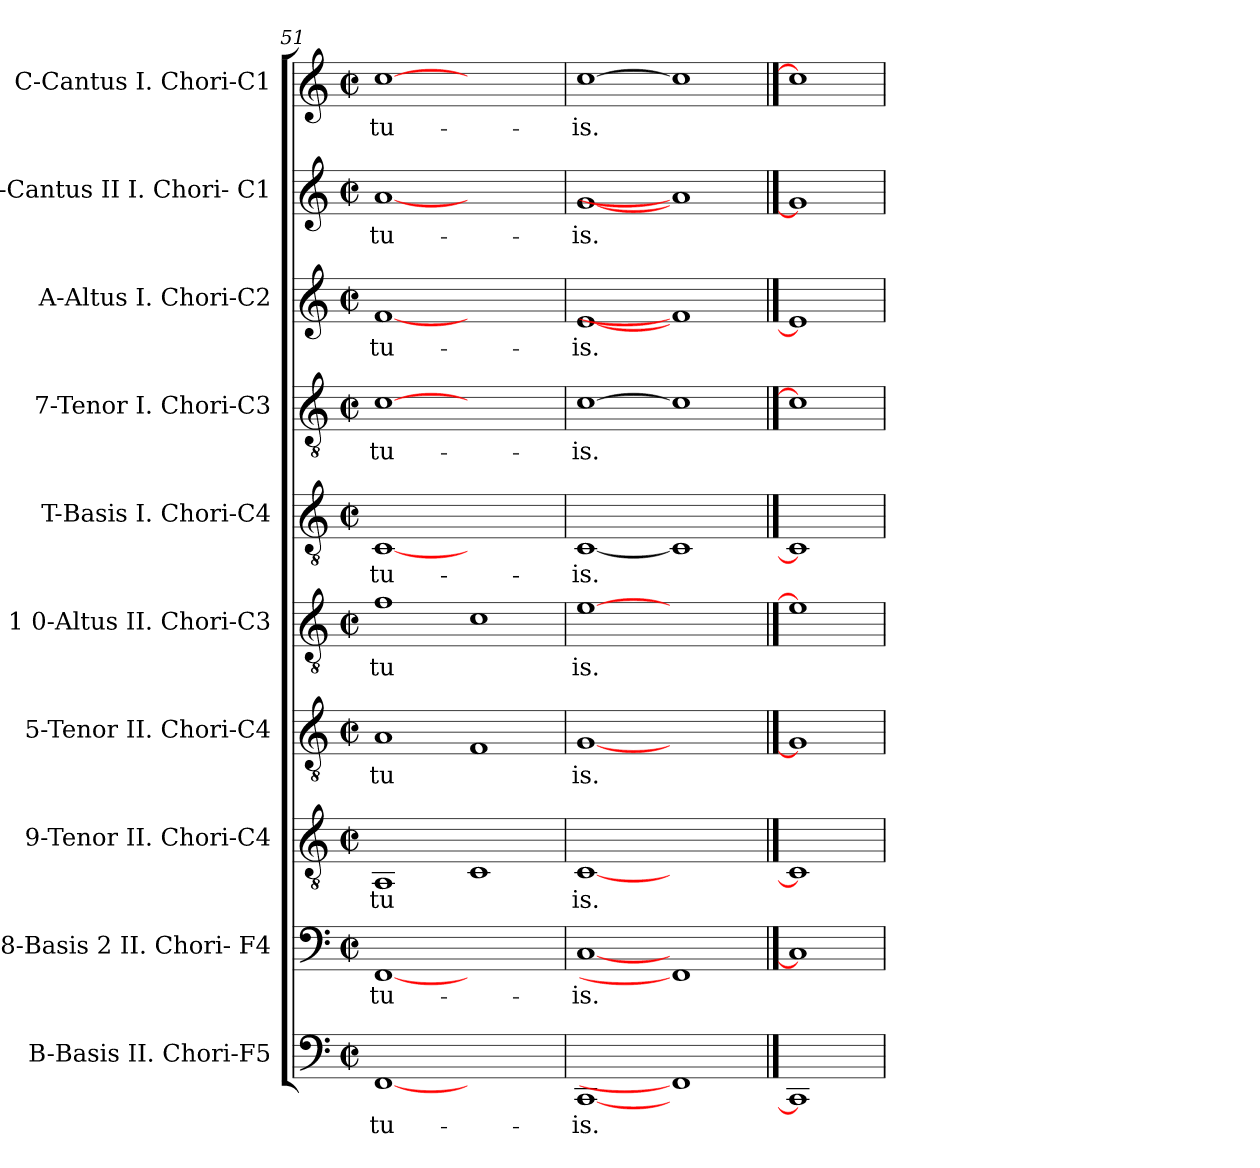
**kern	**text	**kern	**text	**kern	**text	**kern	**text	**kern	**text	**kern	**text	**kern	**text	**kern	**text	**kern	**text	**kern	**text
*part10	*part10	*part9	*part9	*part8	*part8	*part7	*part7	*part6	*part6	*part5	*part5	*part4	*part4	*part3	*part3	*part2	*part2	*part1	*part1
*staff10	*staff10	*staff9	*staff9	*staff8	*staff8	*staff7	*staff7	*staff6	*staff6	*staff5	*staff5	*staff4	*staff4	*staff3	*staff3	*staff2	*staff2	*staff1	*staff1
*I"B-Basis  II. Chori-F5	*	*I"8-Basis 2  II. Chori- F4	*	*I"9-Tenor  II. Chori-C4	*	*I"5-Tenor  II. Chori-C4	*	*I"1 0-Altus  II. Chori-C3	*	*I"T-Basis  I. Chori-C4	*	*I"7-Tenor  I. Chori-C3	*	*I"A-Altus  I. Chori-C2	*	*I"6-Cantus II  I. Chori- C1	*	*I"C-Cantus  I. Chori-C1	*
*I'B	*	*	*	*	*	*	*	*	*	*I'T	*	*	*	*I'A	*	*	*	*I'C	*
*clefF4	*	*clefF4	*	*clefGv2	*	*clefGv2	*	*clefGv2	*	*clefGv2	*	*clefGv2	*	*clefG2	*	*clefG2	*	*clefG2	*
*k[]	*	*k[]	*	*k[]	*	*k[]	*	*k[]	*	*k[]	*	*k[]	*	*k[]	*	*k[]	*	*k[]	*
*C:	*	*C:	*	*C:	*	*C:	*	*C:	*	*C:	*	*C:	*	*C:	*	*C:	*	*C:	*
*M2/2	*	*M2/2	*	*M2/2	*	*M2/2	*	*M2/2	*	*M2/2	*	*M2/2	*	*M2/2	*	*M2/2	*	*M2/2	*
*met(c|)	*	*met(c|)	*	*met(c|)	*	*met(c|)	*	*met(c|)	*	*met(c|)	*	*met(c|)	*	*met(c|)	*	*met(c|)	*	*met(c|)	*
=51	=51	=51	=51	=51	=51	=51	=51	=51	=51	=51	=51	=51	=51	=51	=51	=51	=51	=51	=51
!	!LO:LY:b:cj	!	!LO:LY:b:cj	!	!LO:LY:b:cj	!	!LO:LY:b:cj	!	!LO:LY:b:cj	!	!LO:LY:b:cj	!	!LO:LY:b:cj	!	!LO:LY:b:cj	!	!LO:LY:b:cj	!	!LO:LY:b:cj
[1FF	tu-	[1FF	tu-	1AA	tu-	1A	tu-	1f	tu-	[1C	tu-	[1c	tu-	[1f	tu-	[1a	tu-	[1cc	tu-
!	!	!	!	!	!LO:LY:b:cj	!	!LO:LY:b:cj	!	!LO:LY:b:cj	!	!	!	!	!	!	!	!	!	!
1ryy	.	1ryy	.	1C	--	1F	--	1c	--	1ryy	.	1ryy	.	1ryy	.	1ryy	.	1ryy	.
=52	=52	=52	=52	=52	=52	=52	=52	=52	=52	=52	=52	=52	=52	=52	=52	=52	=52	=52	=52
!	!LO:LY:b:cj	!	!LO:LY:b:cj	!	!LO:LY:b:cj	!	!LO:LY:b:cj	!	!LO:LY:b:cj	!	!LO:LY:b:cj	!	!LO:LY:b:cj	!	!LO:LY:b:cj	!	!LO:LY:b:cj	!	!LO:LY:b:cj
[1CC	-is.	[1C	-is.	[1C	-is.	[1G	-is.	[1e	-is.	[1C	-is.	[1c	-is.	[1e	-is.	[1g	-is.	[1cc	-is.
1FF]	.	1FF]	.	1ryy	.	1ryy	.	1ryy	.	1C]	.	1c]	.	1f]	.	1a]	.	1cc]	.
==53	==53	==53	==53	==53	==53	==53	==53	==53	==53	==53	==53	==53	==53	==53	==53	==53	==53	==53	==53
1CC]	.	1C]	.	1C]	.	1G]	.	1e]	.	1C]	.	1c]	.	1e]	.	1g]	.	1cc]	.
=	=	=	=	=	=	=	=	=	=	=	=	=	=	=	=	=	=	=	=
*-	*-	*-	*-	*-	*-	*-	*-	*-	*-	*-	*-	*-	*-	*-	*-	*-	*-	*-	*-
